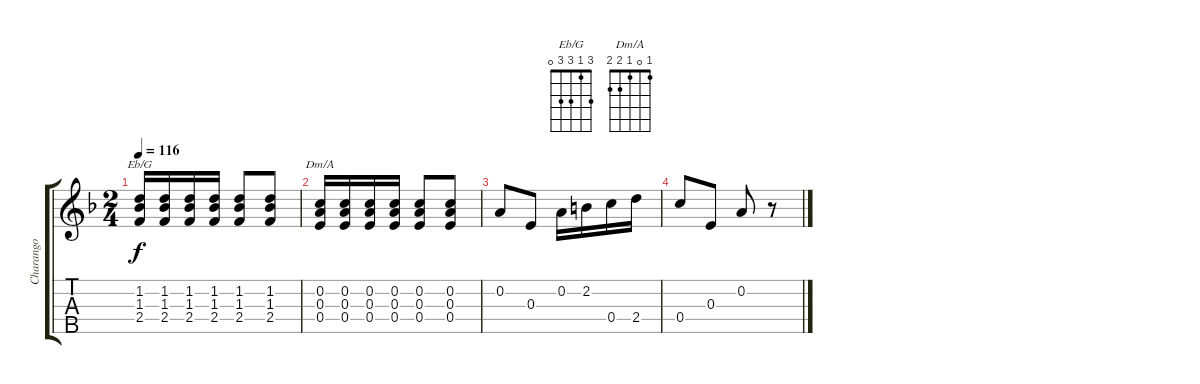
\track ("Charango" "Charango") {instrument banjo}
\staff {score tabs}
\tuning (E4 A3 E3 C4 G3) {hide}
\displaytranspose 12
\chord ("Eb/G" 3 1 3 3 0)
\chord ("Dm/A" 1 0 1 2 2)
\ts (2 4)
\tempo 116
\clef g2
\ks dminor
(1.2 1.3 2.4).16{ch "Eb/G" dy f} (1.2 1.3 2.4).16 (1.2 1.3 2.4).16 (1.2 1.3 2.4).16 (1.2 1.3 2.4).8 (1.2 1.3 2.4).8 |
(0.2 0.3 0.4).16{ch "Dm/A"} (0.2 0.3 0.4).16 (0.2 0.3 0.4).16 (0.2 0.3 0.4).16 (0.2 0.3 0.4).8 (0.2 0.3 0.4).8 |
0.2.8{volume 13} 0.3.8 0.2.16 2.2.16 0.4.16 2.4.16 |
0.4.8 0.3.8 0.2.8 r.8
